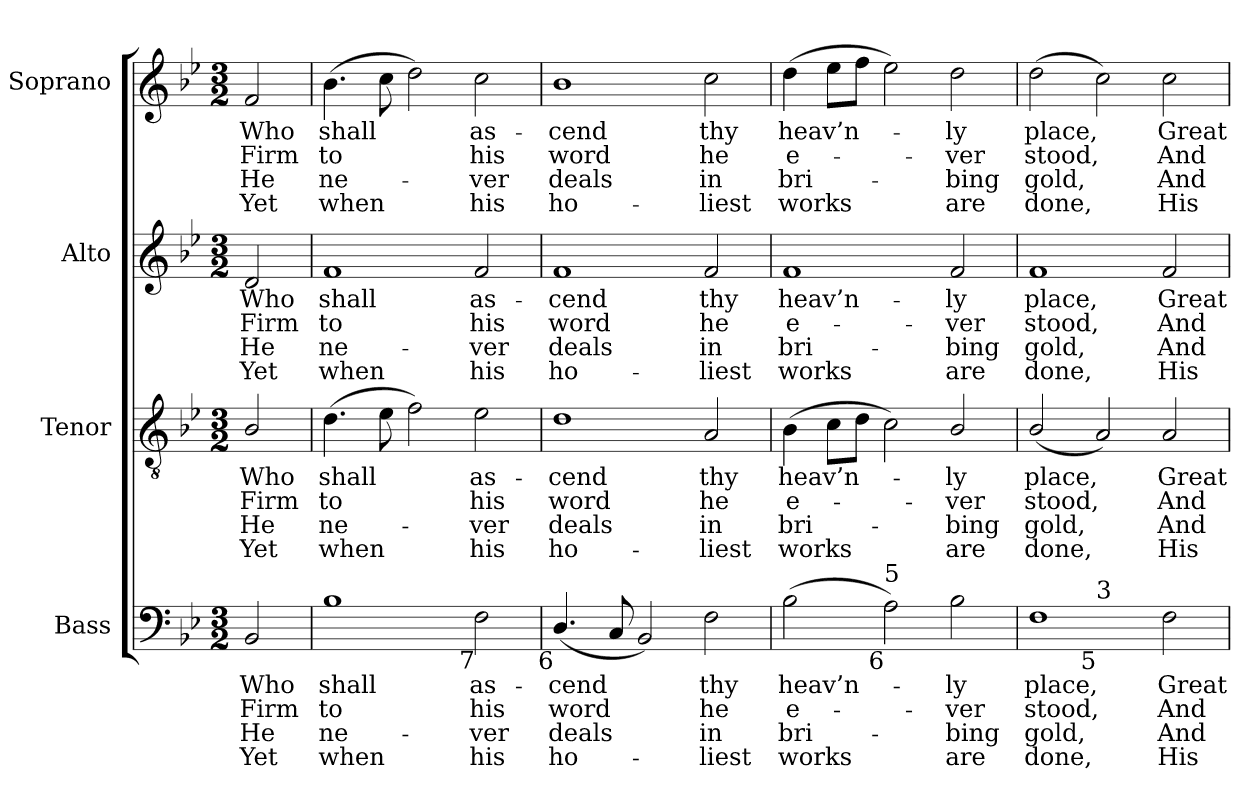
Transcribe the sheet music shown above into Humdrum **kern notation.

**kern	**text	**text	**text	**text	**kern	**text	**text	**text	**text	**kern	**text	**text	**text	**text	**kern	**text	**text	**text	**text
*part4	*part4	*part4	*part4	*part4	*part3	*part3	*part3	*part3	*part3	*part2	*part2	*part2	*part2	*part2	*part1	*part1	*part1	*part1	*part1
*staff4	*staff4	*staff4	*staff4	*staff4	*staff3	*staff3	*staff3	*staff3	*staff3	*staff2	*staff2	*staff2	*staff2	*staff2	*staff1	*staff1	*staff1	*staff1	*staff1
*I"Bass	*	*	*	*	*I"Tenor	*	*	*	*	*I"Alto	*	*	*	*	*I"Soprano	*	*	*	*
*I'B.	*	*	*	*	*I'T.	*	*	*	*	*I'A.	*	*	*	*	*I'S.	*	*	*	*
!!LO:PB:g=z
*clefF4	*	*	*	*	*clefGv2	*	*	*	*	*clefG2	*	*	*	*	*clefG2	*	*	*	*
*	*	*	*	*	*ITrd7c12	*	*	*	*	*	*	*	*	*	*	*	*	*	*
*k[b-e-]	*	*	*	*	*k[b-e-]	*	*	*	*	*k[b-e-]	*	*	*	*	*k[b-e-]	*	*	*	*
*B-:	*	*	*	*	*B-:	*	*	*	*	*B-:	*	*	*	*	*B-:	*	*	*	*
*M3/2	*	*	*	*	*M3/2	*	*	*	*	*M3/2	*	*	*	*	*M3/2	*	*	*	*
=	=	=	=	=	=	=	=	=	=	=	=	=	=	=	=	=	=	=	=
!	!LO:LY:b:color=#000000	!LO:LY:b:color=#000000	!LO:LY:b:color=#000000	!LO:LY:b:color=#000000	!	!	!	!	!	!	!	!	!	!	!	!	!	!	!
!	!	!	!	!	!	!LO:LY:b:color=#000000	!LO:LY:b:color=#000000	!LO:LY:b:color=#000000	!LO:LY:b:color=#000000	!	!	!	!	!	!	!	!	!	!
!	!	!	!	!	!	!	!	!	!	!	!LO:LY:b:color=#000000	!LO:LY:b:color=#000000	!LO:LY:b:color=#000000	!LO:LY:b:color=#000000	!	!	!	!	!
!	!	!	!	!	!	!	!	!	!	!	!	!	!	!	!	!LO:LY:b:color=#000000	!LO:LY:b:color=#000000	!LO:LY:b:color=#000000	!LO:LY:b:color=#000000
2BB-i/	Who	Firm	He	Yet	2BB-i/	Who	Firm	He	Yet	2di/	Who	Firm	He	Yet	2fi/	Who	Firm	He	Yet
=1	=1	=1	=1	=1	=1	=1	=1	=1	=1	=1	=1	=1	=1	=1	=1	=1	=1	=1	=1
!	!LO:LY:b:color=#000000	!LO:LY:b:color=#000000	!LO:LY:b:color=#000000	!LO:LY:b:color=#000000	!	!	!	!	!	!	!	!	!	!	!	!	!	!	!
!	!	!	!	!	!	!LO:LY:b:color=#000000	!LO:LY:b:color=#000000	!LO:LY:b:color=#000000	!LO:LY:b:color=#000000	!	!	!	!	!	!	!	!	!	!
!	!	!	!	!	!	!	!	!	!	!	!LO:LY:b:color=#000000	!LO:LY:b:color=#000000	!LO:LY:b:color=#000000	!LO:LY:b:color=#000000	!	!	!	!	!
!	!	!	!	!	!	!	!	!	!	!	!	!	!	!	!	!LO:LY:b:color=#000000	!LO:LY:b:color=#000000	!LO:LY:b:color=#000000	!LO:LY:b:color=#000000
1B-i	shall	to	ne-	-when	(4.Di\	shall	to	ne-	-when	1fi	shall	to	ne-	-when	(4.b-i\	shall	to	ne-	-when
.	.	.	.	.	8E-i\	.	.	.	.	.	.	.	.	.	8cci\	.	.	.	.
.	.	.	.	.	2Fi\)	.	.	.	.	.	.	.	.	.	2ddi\)	.	.	.	.
!	!LO:LY:b:color=#000000	!LO:LY:b:color=#000000	!LO:LY:b:color=#000000	!LO:LY:b:color=#000000	!	!	!	!	!	!	!	!	!	!	!	!	!	!	!
!	!	!	!	!	!	!LO:LY:b:color=#000000	!LO:LY:b:color=#000000	!LO:LY:b:color=#000000	!LO:LY:b:color=#000000	!	!	!	!	!	!	!	!	!	!
!	!	!	!	!	!	!	!	!	!	!	!LO:LY:b:color=#000000	!LO:LY:b:color=#000000	!LO:LY:b:color=#000000	!LO:LY:b:color=#000000	!	!	!	!	!
!LO:TX:b:rj:t=7	!	!	!	!	!	!	!	!	!	!	!	!	!	!	!	!	!	!	!
!	!	!	!	!	!	!	!	!	!	!	!	!	!	!	!	!LO:LY:b:color=#000000	!LO:LY:b:color=#000000	!LO:LY:b:color=#000000	!LO:LY:b:color=#000000
2Fi\	as-	his	ver	his	2E-i\	as-	his	ver	his	2fi/	as-	his	ver	his	2cci\	as-	his	ver	his
=2	=2	=2	=2	=2	=2	=2	=2	=2	=2	=2	=2	=2	=2	=2	=2	=2	=2	=2	=2
!	!LO:LY:b:color=#000000	!LO:LY:b:color=#000000	!LO:LY:b:color=#000000	!LO:LY:b:color=#000000	!	!	!	!	!	!	!	!	!	!	!	!	!	!	!
!	!	!	!	!	!	!LO:LY:b:color=#000000	!LO:LY:b:color=#000000	!LO:LY:b:color=#000000	!LO:LY:b:color=#000000	!	!	!	!	!	!	!	!	!	!
!	!	!	!	!	!	!	!	!	!	!	!LO:LY:b:color=#000000	!LO:LY:b:color=#000000	!LO:LY:b:color=#000000	!LO:LY:b:color=#000000	!	!	!	!	!
!LO:TX:b:rj:t=6	!	!	!	!	!	!	!	!	!	!	!	!	!	!	!	!	!	!	!
!	!	!	!	!	!	!	!	!	!	!	!	!	!	!	!	!LO:LY:b:color=#000000	!LO:LY:b:color=#000000	!LO:LY:b:color=#000000	!LO:LY:b:color=#000000
(4.Di/	-cend	word	deals	ho-	1Di	-cend	word	deals	ho-	1fi	-cend	word	deals	ho-	1b-i	-cend	word	deals	ho-
8Ci/	.	.	.	.	.	.	.	.	.	.	.	.	.	.	.	.	.	.	.
2BB-i/)	.	.	.	.	.	.	.	.	.	.	.	.	.	.	.	.	.	.	.
!	!LO:LY:b:color=#000000	!LO:LY:b:color=#000000	!LO:LY:b:color=#000000	!LO:LY:b:color=#000000	!	!	!	!	!	!	!	!	!	!	!	!	!	!	!
!	!	!	!	!	!	!LO:LY:b:color=#000000	!LO:LY:b:color=#000000	!LO:LY:b:color=#000000	!LO:LY:b:color=#000000	!	!	!	!	!	!	!	!	!	!
!	!	!	!	!	!	!	!	!	!	!	!LO:LY:b:color=#000000	!LO:LY:b:color=#000000	!LO:LY:b:color=#000000	!LO:LY:b:color=#000000	!	!	!	!	!
!	!	!	!	!	!	!	!	!	!	!	!	!	!	!	!	!LO:LY:b:color=#000000	!LO:LY:b:color=#000000	!LO:LY:b:color=#000000	!LO:LY:b:color=#000000
2Fi\	thy	he	-in	liest	2AAi/	thy	he	-in	liest	2fi/	thy	he	-in	liest	2cci\	thy	he	-in	liest
=3	=3	=3	=3	=3	=3	=3	=3	=3	=3	=3	=3	=3	=3	=3	=3	=3	=3	=3	=3
!	!LO:LY:b:color=#000000	!LO:LY:b:color=#000000	!LO:LY:b:color=#000000	!LO:LY:b:color=#000000	!	!	!	!	!	!	!	!	!	!	!	!	!	!	!
!	!	!	!	!	!	!LO:LY:b:color=#000000	!LO:LY:b:color=#000000	!LO:LY:b:color=#000000	!LO:LY:b:color=#000000	!	!	!	!	!	!	!	!	!	!
!	!	!	!	!	!	!	!	!	!	!	!LO:LY:b:color=#000000	!LO:LY:b:color=#000000	!LO:LY:b:color=#000000	!LO:LY:b:color=#000000	!	!	!	!	!
!	!	!	!	!	!	!	!	!	!	!	!	!	!	!	!	!LO:LY:b:color=#000000	!LO:LY:b:color=#000000	!LO:LY:b:color=#000000	!LO:LY:b:color=#000000
(2B-i\	heav’n-	e-	bri-	-works	(4BB-i\	heav’n-	e-	bri-	-works	1fi	heav’n-	e-	bri-	-works	(4ddi\	heav’n-	e-	bri-	-works
.	.	.	.	.	8Ci\L	.	.	.	.	.	.	.	.	.	8ee-i\L	.	.	.	.
.	.	.	.	.	8Di\J	.	.	.	.	.	.	.	.	.	8ffi\J	.	.	.	.
!LO:TX:b:rj:t=6	!	!	!	!	!	!	!	!	!	!	!	!	!	!	!	!	!	!	!
!LO:TX:t=5	!	!	!	!	!	!	!	!	!	!	!	!	!	!	!	!	!	!	!
2Ai\)	.	.	.	.	2Ci\)	.	.	.	.	.	.	.	.	.	2ee-i\)	.	.	.	.
!	!LO:LY:b:color=#000000	!LO:LY:b:color=#000000	!LO:LY:b:color=#000000	!LO:LY:b:color=#000000	!	!	!	!	!	!	!	!	!	!	!	!	!	!	!
!	!	!	!	!	!	!LO:LY:b:color=#000000	!LO:LY:b:color=#000000	!LO:LY:b:color=#000000	!LO:LY:b:color=#000000	!	!	!	!	!	!	!	!	!	!
!	!	!	!	!	!	!	!	!	!	!	!LO:LY:b:color=#000000	!LO:LY:b:color=#000000	!LO:LY:b:color=#000000	!LO:LY:b:color=#000000	!	!	!	!	!
!	!	!	!	!	!	!	!	!	!	!	!	!	!	!	!	!LO:LY:b:color=#000000	!LO:LY:b:color=#000000	!LO:LY:b:color=#000000	!LO:LY:b:color=#000000
2B-i\	-ly	-ver	bing	are	2BB-i/	-ly	-ver	bing	are	2fi/	-ly	-ver	bing	are	2ddi\	-ly	-ver	bing	are
=4	=4	=4	=4	=4	=4	=4	=4	=4	=4	=4	=4	=4	=4	=4	=4	=4	=4	=4	=4
!	!LO:LY:b:color=#000000	!LO:LY:b:color=#000000	!LO:LY:b:color=#000000	!LO:LY:b:color=#000000	!	!	!	!	!	!	!	!	!	!	!	!	!	!	!
!	!	!	!	!	!	!LO:LY:b:color=#000000	!LO:LY:b:color=#000000	!LO:LY:b:color=#000000	!LO:LY:b:color=#000000	!	!	!	!	!	!	!	!	!	!
!	!	!	!	!	!	!	!	!	!	!	!LO:LY:b:color=#000000	!LO:LY:b:color=#000000	!LO:LY:b:color=#000000	!LO:LY:b:color=#000000	!	!	!	!	!
!LO:TX:b:rj:t=6	!	!	!	!	!	!	!	!	!	!	!	!	!	!	!	!	!	!	!
!LO:TX:t=4	!	!	!	!	!	!	!	!	!	!	!	!	!	!	!	!	!	!	!
!	!	!	!	!	!	!	!	!	!	!	!	!	!	!	!	!LO:LY:b:color=#000000	!LO:LY:b:color=#000000	!LO:LY:b:color=#000000	!LO:LY:b:color=#000000
*^	*	*	*	*	*	*	*	*	*	*	*	*	*	*	*	*	*	*	*
1Fi	2ryy	place,	stood,	gold,	done,	(2BB-i/	place,	stood,	gold,	done,	1fi	place,	stood,	gold,	done,	(2ddi\	place,	stood,	gold,	done,
!	!LO:TX:b:rj:t=5	!	!	!	!	!	!	!	!	!	!	!	!	!	!	!	!	!	!	!
!	!LO:TX:t=3	!	!	!	!	!	!	!	!	!	!	!	!	!	!	!	!	!	!	!
.	1ryy	.	.	.	.	2AAi/)	.	.	.	.	.	.	.	.	.	2cci\)	.	.	.	.
!	!	!LO:LY:b:color=#000000	!LO:LY:b:color=#000000	!LO:LY:b:color=#000000	!LO:LY:b:color=#000000	!	!	!	!	!	!	!	!	!	!	!	!	!	!	!
!	!	!	!	!	!	!	!LO:LY:b:color=#000000	!LO:LY:b:color=#000000	!LO:LY:b:color=#000000	!LO:LY:b:color=#000000	!	!	!	!	!	!	!	!	!	!
!	!	!	!	!	!	!	!	!	!	!	!	!LO:LY:b:color=#000000	!LO:LY:b:color=#000000	!LO:LY:b:color=#000000	!LO:LY:b:color=#000000	!	!	!	!	!
!	!	!	!	!	!	!	!	!	!	!	!	!	!	!	!	!	!LO:LY:b:color=#000000	!LO:LY:b:color=#000000	!LO:LY:b:color=#000000	!LO:LY:b:color=#000000
2Fi\	.	Great	And	And	His	2AAi/	Great	And	And	His	2fi/	Great	And	And	His	2cci\	Great	And	And	His
*v	*v	*	*	*	*	*	*	*	*	*	*	*	*	*	*	*	*	*	*	*
=	=	=	=	=	=	=	=	=	=	=	=	=	=	=	=	=	=	=	=
*-	*-	*-	*-	*-	*-	*-	*-	*-	*-	*-	*-	*-	*-	*-	*-	*-	*-	*-	*-
